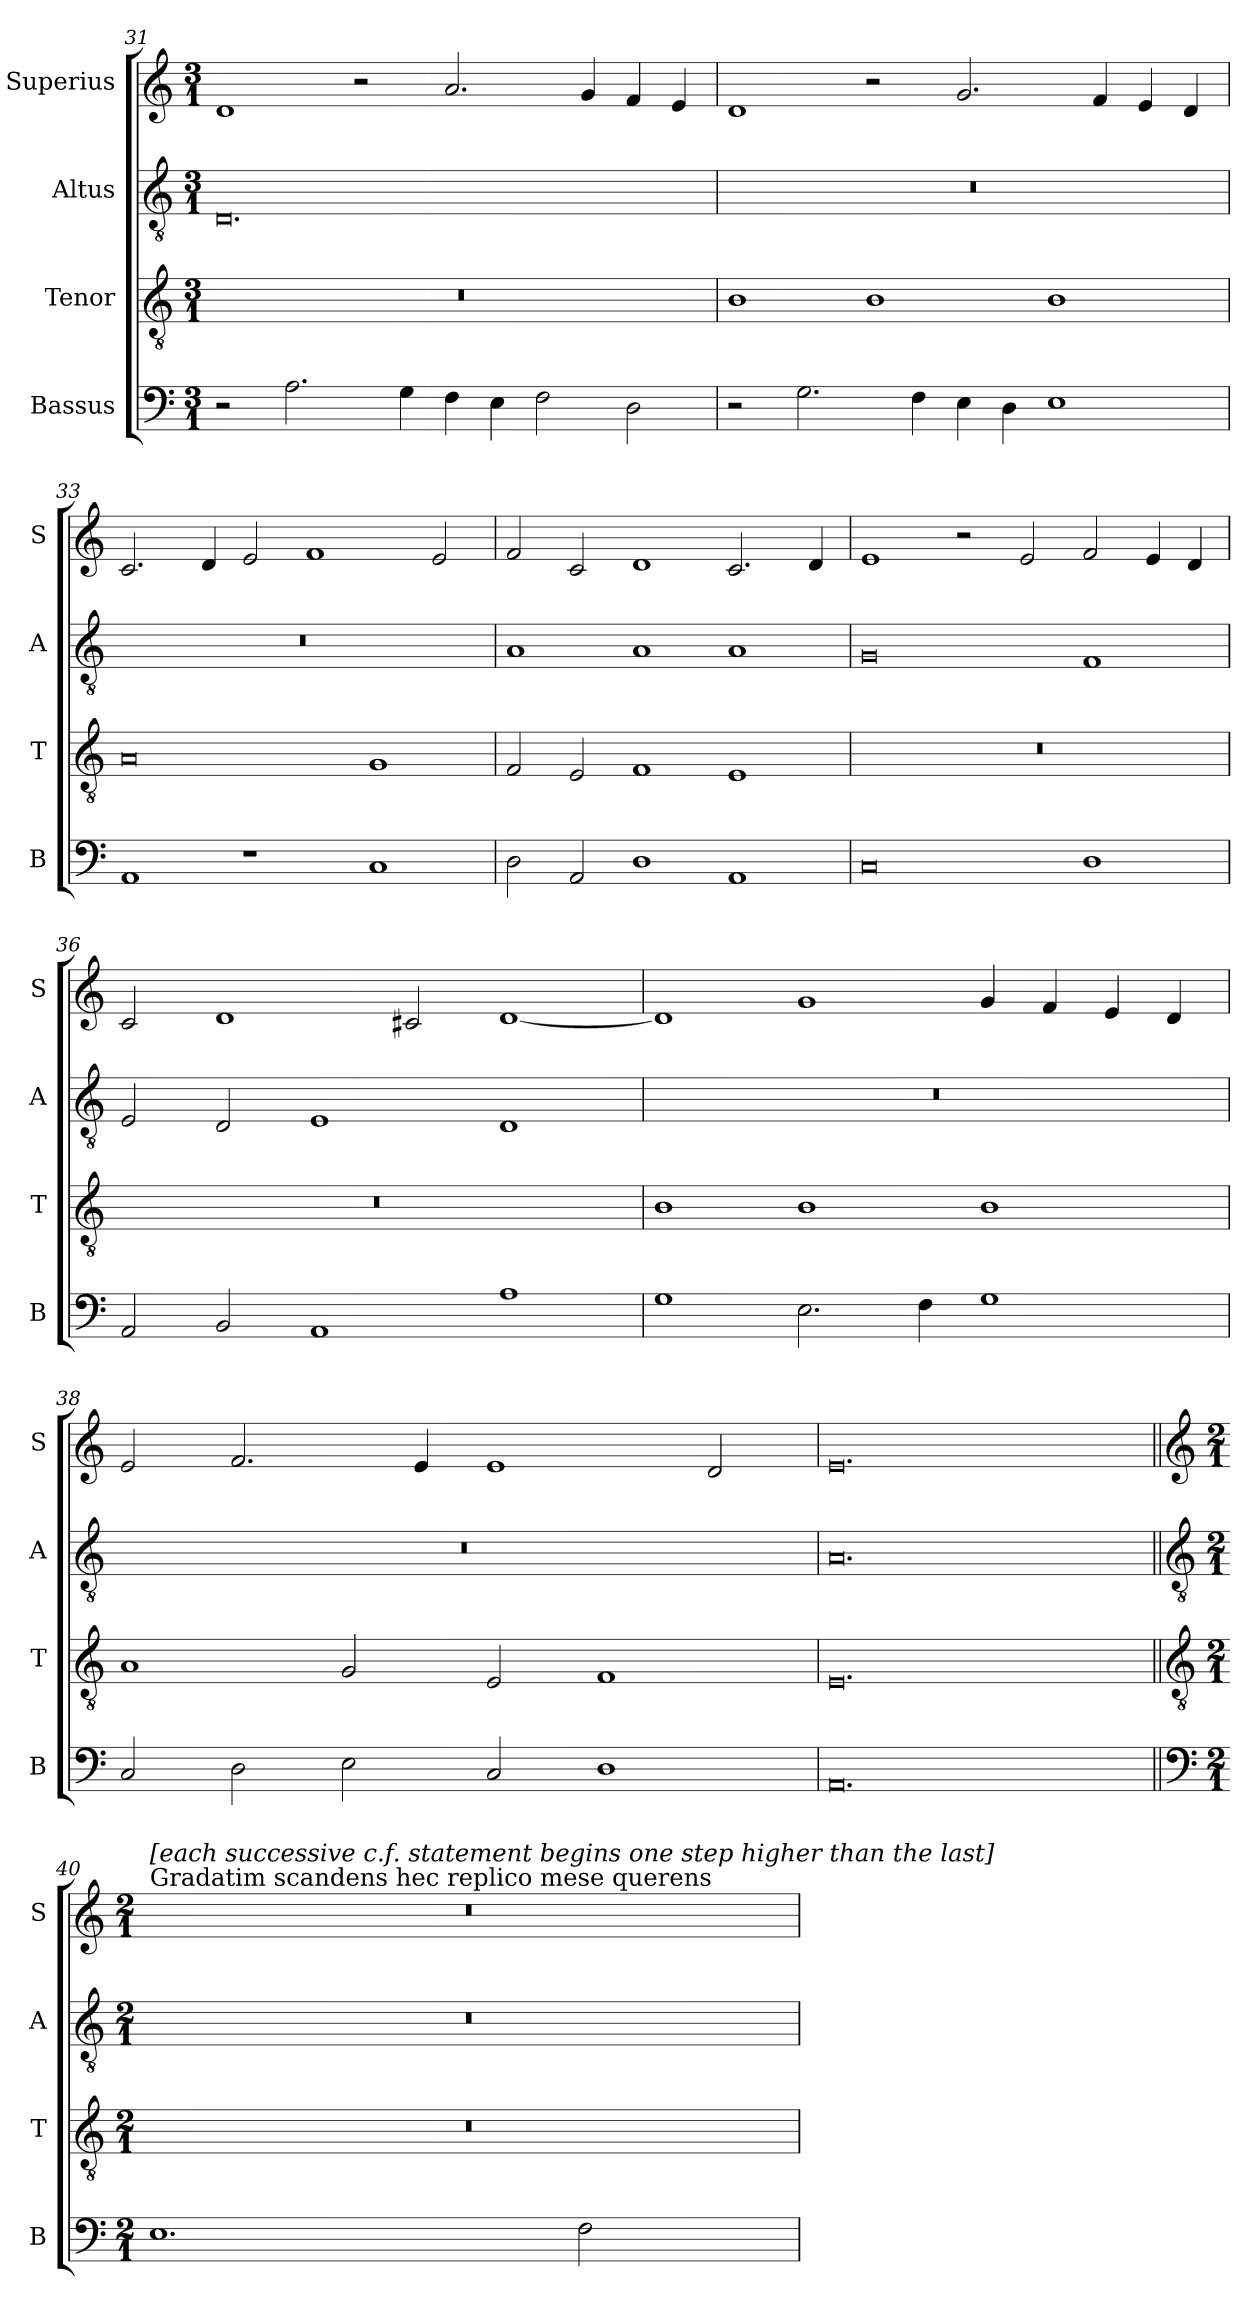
**kern	**kern	**kern	**kern
*part4	*part3	*part2	*part1
*staff4	*staff3	*staff2	*staff1
*I"Bassus	*I"Tenor	*I"Altus	*I"Superius
*I'B	*I'T	*I'A	*I'S
*clefF4	*clefGv2	*clefGv2	*clefG2
*k[]	*k[]	*k[]	*k[]
*M3/1	*M3/1	*M3/1	*M3/1
=31	=31	=31	=31
2r	0.r	0.D	1d
2.A\	.	.	.
.	.	.	2r
4G\	.	.	.
4F\	.	.	2.a/
4E\	.	.	.
2F\	.	.	.
.	.	.	4g/
2D\	.	.	4f/
.	.	.	4e/
=32	=32	=32	=32
2r	1B	0.r	1d
2.G\	.	.	.
.	1B	.	2r
4F\	.	.	.
4E\	.	.	2.g/
4D\	.	.	.
1E	1B	.	.
.	.	.	4f/
.	.	.	4e/
.	.	.	4d/
=33	=33	=33	=33
1AA	0A	0.r	2.c/
.	.	.	4d/
1r	.	.	2e/
.	.	.	1f
1C	1G	.	.
.	.	.	2e/
=34	=34	=34	=34
2D\	2F/	1A	2f/
2AA/	2E/	.	2c/
1D	1F	1A	1d
1AA	1E	1A	2.c/
.	.	.	4d/
=35	=35	=35	=35
0C	0.r	0G	1e
.	.	.	2r
.	.	.	2e/
1D	.	1F	2f/
.	.	.	4e/
.	.	.	4d/
=36	=36	=36	=36
2AA/	0.r	2E/	2c/
2BB/	.	2D/	1d
1AA	.	1E	.
.	.	.	2c#X/
1A	.	1D	[1d
=37	=37	=37	=37
1G	1B	0.r	1d]
2.E\	1B	.	1g
4F\	.	.	.
1G	1B	.	4g/
.	.	.	4f/
.	.	.	4e/
.	.	.	4d/
=38	=38	=38	=38
2C/	1A	0.r	2e/
2D\	.	.	2.f/
2E\	2G/	.	.
.	.	.	4e/
2C/	2E/	.	1e
1D	1F	.	.
.	.	.	2d/
=39	=39	=39	=39
0.AA	0.E	0.A	0.e
!!LO:LB:g=z
=40||	=40||	=40||	=40||
*clefF4	*clefGv2	*clefGv2	*clefG2
*k[]	*k[]	*k[]	*k[]
*M2/1	*M2/1	*M2/1	*M2/1
!	!	!	!LO:TX:a:t=Gradatim scandens hec replico mese querens
!	!	!	!LO:TX:a:t=[each successive c.f. statement begins one step higher than the last]
1.E	0r	0r	0r
2F\	.	.	.
=	=	=	=
*-	*-	*-	*-
